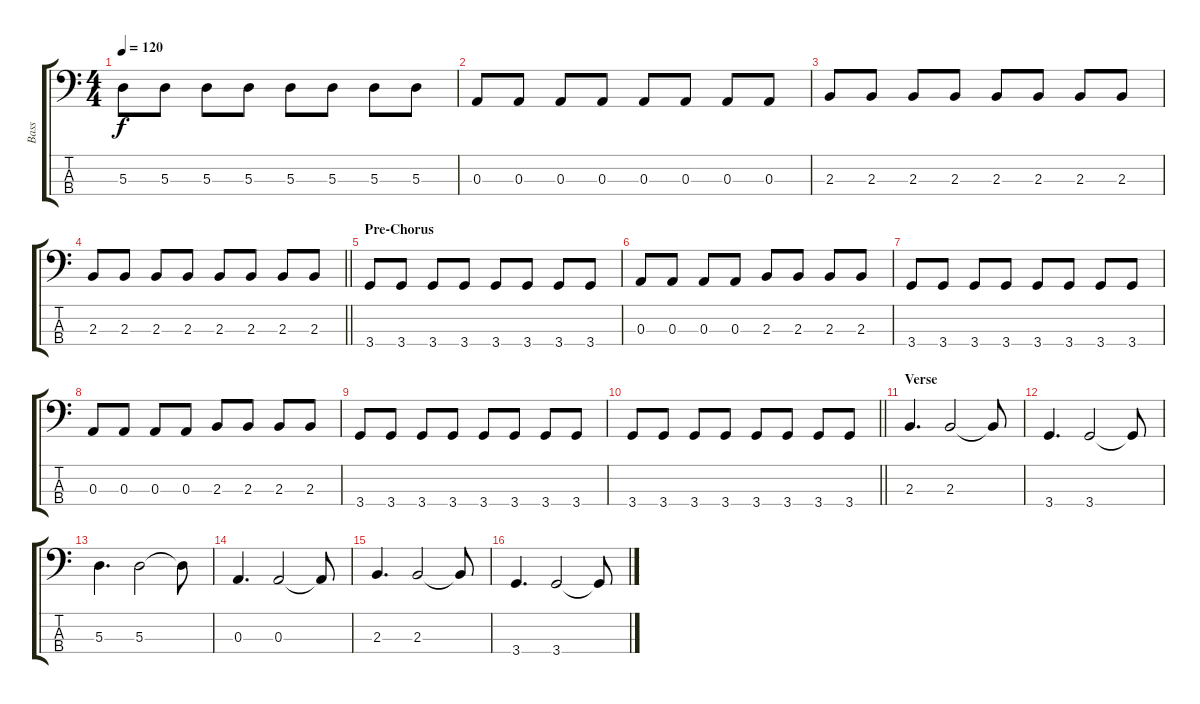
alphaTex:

\track ("Bass" "Bass") {instrument electricbassfinger}
\staff {score tabs}
\tuning (G2 D2 A1 E1) {hide}
\ts (4 4)
\tempo 120
\clef f4
\ks c
5.3.8{dy f} 5.3.8 5.3.8 5.3.8 5.3.8 5.3.8 5.3.8 5.3.8 |
0.3.8 0.3.8 0.3.8 0.3.8 0.3.8 0.3.8 0.3.8 0.3.8 |
2.3.8 2.3.8 2.3.8 2.3.8 2.3.8 2.3.8 2.3.8 2.3.8 |
\barLineRight lightlight
2.3.8 2.3.8 2.3.8 2.3.8 2.3.8 2.3.8 2.3.8 2.3.8 |
\section ("" "Pre-Chorus")
3.4.8 3.4.8 3.4.8 3.4.8 3.4.8 3.4.8 3.4.8 3.4.8 |
0.3.8 0.3.8 0.3.8 0.3.8 2.3.8 2.3.8 2.3.8 2.3.8 |
3.4.8 3.4.8 3.4.8 3.4.8 3.4.8 3.4.8 3.4.8 3.4.8 |
0.3.8 0.3.8 0.3.8 0.3.8 2.3.8 2.3.8 2.3.8 2.3.8 |
3.4.8 3.4.8 3.4.8 3.4.8 3.4.8 3.4.8 3.4.8 3.4.8 |
\barLineRight lightlight
3.4.8 3.4.8 3.4.8 3.4.8 3.4.8 3.4.8 3.4.8 3.4.8 |
\section ("" "Verse")
2.3.4{d} 2.3.2 2.3{t}.8 |
3.4.4{d} 3.4.2 3.4{t}.8 |
5.3.4{d} 5.3.2 5.3{t}.8 |
0.3.4{d} 0.3.2 0.3{t}.8 |
2.3.4{d} 2.3.2 2.3{t}.8 |
3.4.4{d} 3.4.2 3.4{t}.8
